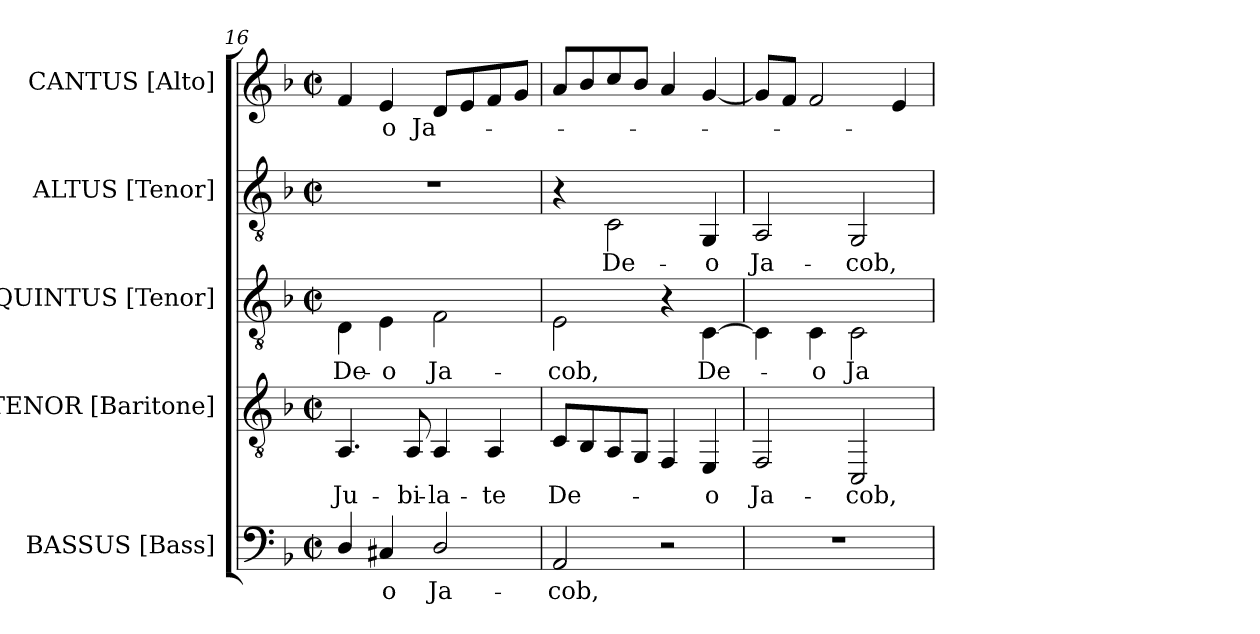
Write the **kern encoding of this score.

**kern	**text	**kern	**text	**kern	**text	**kern	**text	**kern	**text
*part5	*part5	*part4	*part4	*part3	*part3	*part2	*part2	*part1	*part1
*staff5	*staff5	*staff4	*staff4	*staff3	*staff3	*staff2	*staff2	*staff1	*staff1
*I"BASSUS [Bass]	*	*I"TENOR [Baritone]	*	*I"QUINTUS [Tenor]	*	*I"ALTUS [Tenor]	*	*I"CANTUS [Alto]	*
*I'B.	*	*I'Bar.	*	*I'T.	*	*I'T.	*	*I'A.	*
*clefF4	*	*clefGv2	*	*clefGv2	*	*clefGv2	*	*clefG2	*
*k[b-]	*	*k[b-]	*	*k[b-]	*	*k[b-]	*	*k[b-]	*
*F:	*	*F:	*	*F:	*	*F:	*	*F:	*
*M2/2	*	*M2/2	*	*M2/2	*	*M2/2	*	*M2/2	*
*met(c|)	*	*met(c|)	*	*met(c|)	*	*met(c|)	*	*met(c|)	*
=16	=16	=16	=16	=16	=16	=16	=16	=16	=16
!	!	!	!LO:LY:b:color=#000000	!	!	!	!	!	!
!	!	!	!	!	!LO:LY:b:color=#000000	!	!	!	!
4Di/	.	4.AAi/	Ju-	4Di\	De-	1r	.	4fi/	.
!	!LO:LY:b:color=#000000	!	!	!	!	!	!	!	!
!	!	!	!	!	!LO:LY:b:color=#000000	!	!	!	!
!	!	!	!	!	!	!	!	!	!LO:LY:b:color=#000000
4C#Xi/	-o	.	.	4Ei\	-o	.	.	4ei/	-o
!	!	!	!LO:LY:b:color=#000000	!	!	!	!	!	!
.	.	8AAi/	-bi-	.	.	.	.	.	.
!	!LO:LY:b:color=#000000	!	!	!	!	!	!	!	!
!	!	!	!LO:LY:b:color=#000000	!	!	!	!	!	!
!	!	!	!	!	!LO:LY:b:color=#000000	!	!	!	!
!	!	!	!	!	!	!	!	!	!LO:LY:b:color=#000000
2Di/	Ja-	4AAi/	-la-	2Fi\	Ja-	.	.	8di/L	Ja-
.	.	.	.	.	.	.	.	8ei/	.
!	!	!	!LO:LY:b:color=#000000	!	!	!	!	!	!
.	.	4AAi/	-te	.	.	.	.	8fi/	.
.	.	.	.	.	.	.	.	8gi/J	.
=17	=17	=17	=17	=17	=17	=17	=17	=17	=17
!	!LO:LY:b:color=#000000	!	!	!	!	!	!	!	!
!	!	!	!LO:LY:b:color=#000000	!	!	!	!	!	!
!	!	!	!	!	!LO:LY:b:color=#000000	!	!	!	!
2AAi/	-cob,	8Ci/L	De-	2Ei\	-cob,	4r	.	8ai/L	.
.	.	8BB-i/	.	.	.	.	.	8b-i/	.
!	!	!	!	!	!	!	!LO:LY:b:color=#000000	!	!
.	.	8AAi/	.	.	.	2Ci\	De-	8cci/	.
.	.	8GGi/J	.	.	.	.	.	8b-i/J	.
2r	.	4FFi/	.	4r	.	.	.	4ai/	.
!	!	!	!LO:LY:b:color=#000000	!	!	!	!	!	!
!	!	!	!	!	!LO:LY:b:color=#000000	!	!	!	!
!	!	!	!	!	!	!	!LO:LY:b:color=#000000	!	!
.	.	4EEi/	-o	[4Ci\	De-	4GGi/	-o	[4gi/	.
=18	=18	=18	=18	=18	=18	=18	=18	=18	=18
!	!	!	!LO:LY:b:color=#000000	!	!	!	!	!	!
!	!	!	!	!	!	!	!LO:LY:b:color=#000000	!	!
1r	.	2FFi/	Ja-	4Ci\]	.	2AAi/	Ja-	8gi/L]	.
.	.	.	.	.	.	.	.	8fi/J	.
!	!	!	!	!	!LO:LY:b:color=#000000	!	!	!	!
.	.	.	.	4Ci\	-o	.	.	2fi/	.
!	!	!	!LO:LY:b:color=#000000	!	!	!	!	!	!
!	!	!	!	!	!LO:LY:b:color=#000000	!	!	!	!
!	!	!	!	!	!	!	!LO:LY:b:color=#000000	!	!
.	.	2CCi/	-cob,	2Ci\	Ja-	2GGi/	-cob,	.	.
.	.	.	.	.	.	.	.	4ei/	.
=	=	=	=	=	=	=	=	=	=
*-	*-	*-	*-	*-	*-	*-	*-	*-	*-
